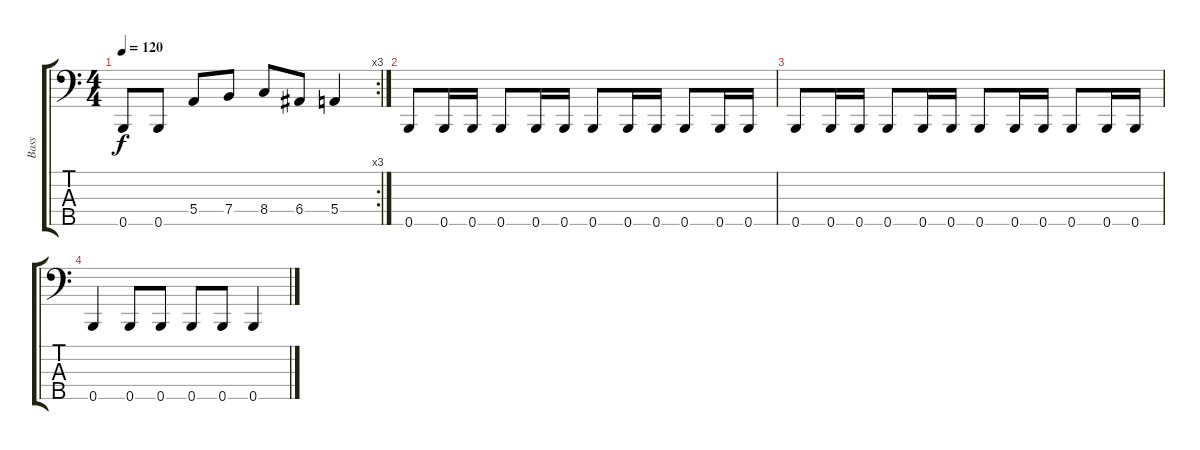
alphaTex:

\track ("Bass" "Bass") {instrument slapbass1}
\staff {score tabs}
\tuning (G2 D2 A1 E1 B0) {hide}
\rc 3
\ts (4 4)
\tempo 120
\clef f4
\ks c
0.5.8{dy f} 0.5.8 5.4.8 7.4.8 8.4.8 6.4.8 5.4.4 |
0.5.8 0.5.16 0.5.16 0.5.8 0.5.16 0.5.16 0.5.8 0.5.16 0.5.16 0.5.8 0.5.16 0.5.16 |
0.5.8 0.5.16 0.5.16 0.5.8 0.5.16 0.5.16 0.5.8 0.5.16 0.5.16 0.5.8 0.5.16 0.5.16 |
0.5.4 0.5.8 0.5.8 0.5.8 0.5.8 0.5.4
